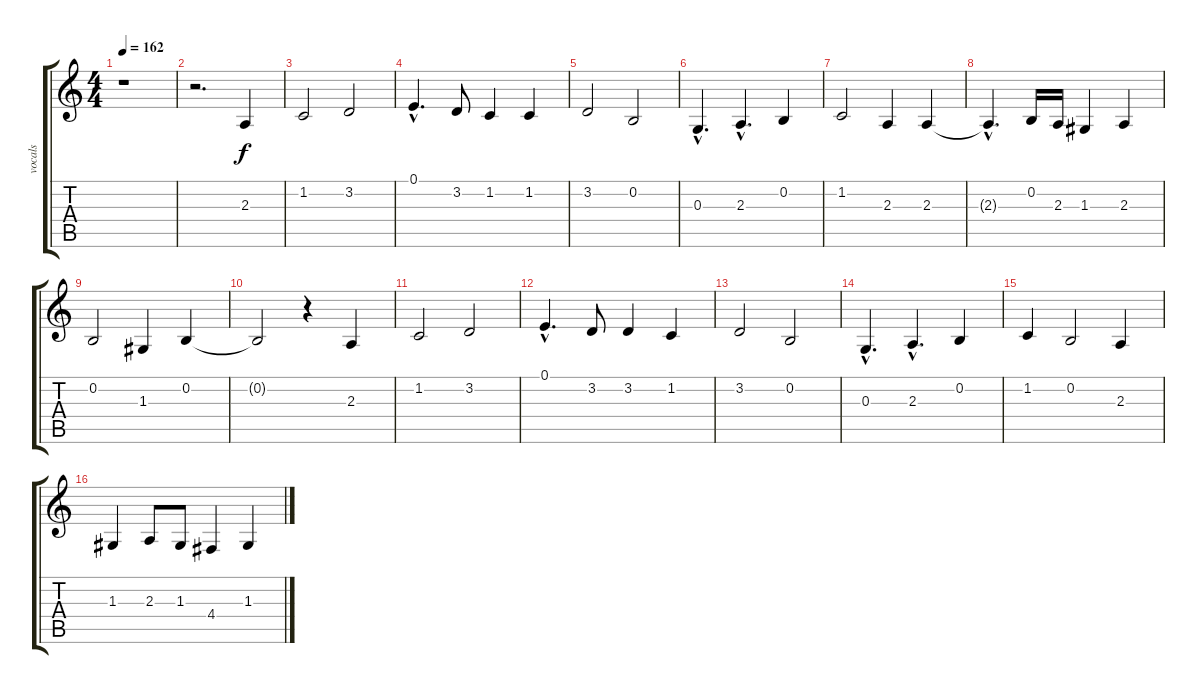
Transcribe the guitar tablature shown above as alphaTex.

\track ("vocals" "vocals") {instrument oboe}
\staff {score tabs}
\tuning (E4 B3 G3 D3 A2 E2) {hide}
\ts (4 4)
\tempo 162
\clef g2
\ks c
r.1{dy f} |
r.2{d} 2.3.4 |
1.2.2 3.2.2 |
0.1{hac}.4{d} 3.2.8 1.2.4 1.2.4 |
3.2.2 0.2.2 |
0.3{hac}.4{d} 2.3{hac}.4{d} 0.2.4 |
1.2.2 2.3.4 2.3.4 |
2.3{hac t}.4{d} 0.2.16 2.3.16 1.3.4 2.3.4 |
0.2.2 1.3.4 0.2.4 |
0.2{t}.2 r.4 2.3.4 |
1.2.2 3.2.2 |
0.1{hac}.4{d} 3.2.8 3.2.4 1.2.4 |
3.2.2 0.2.2 |
0.3{hac}.4{d} 2.3{hac}.4{d} 0.2.4 |
1.2.4 0.2.2 2.3.4 |
1.3.4 2.3.8 1.3.8 4.4.4 1.3.4
